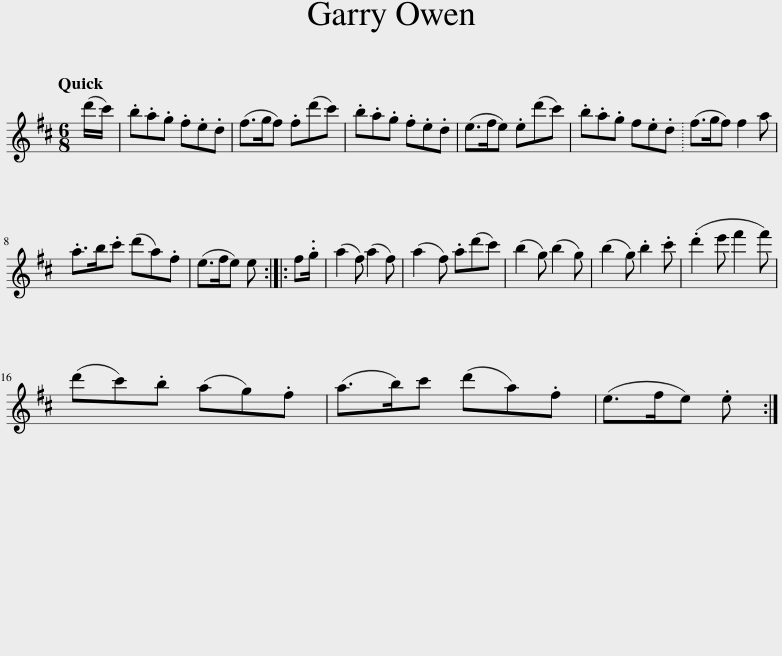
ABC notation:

X:1
L:1/8
Q:1/4=120
M:6/8
I:linebreak $
K:D
V:1 treble
V:1
 (d'/c'/) | .b.a.g .f.e.d | (f>gf) .f(d'c') | .b.a.g .f.e.d | (e>fe) .e(d'c') | %5
 .b.a.g f.e.d | (f>gf) f2 a |$ .a>b.c' (d'a).f | (e>fe) e :: f.g/ | %10
 (a2 f) (a2 f) | (a2 f) .a(d'c') | (b2 g) (b2 g) | (b2 g) .b2 .c' | (.d'2 e' f'2 f') |$ %15
 (d'c').b (ag).f | (a>b)c' (d'a).f | (e>fe) .e :| %18
